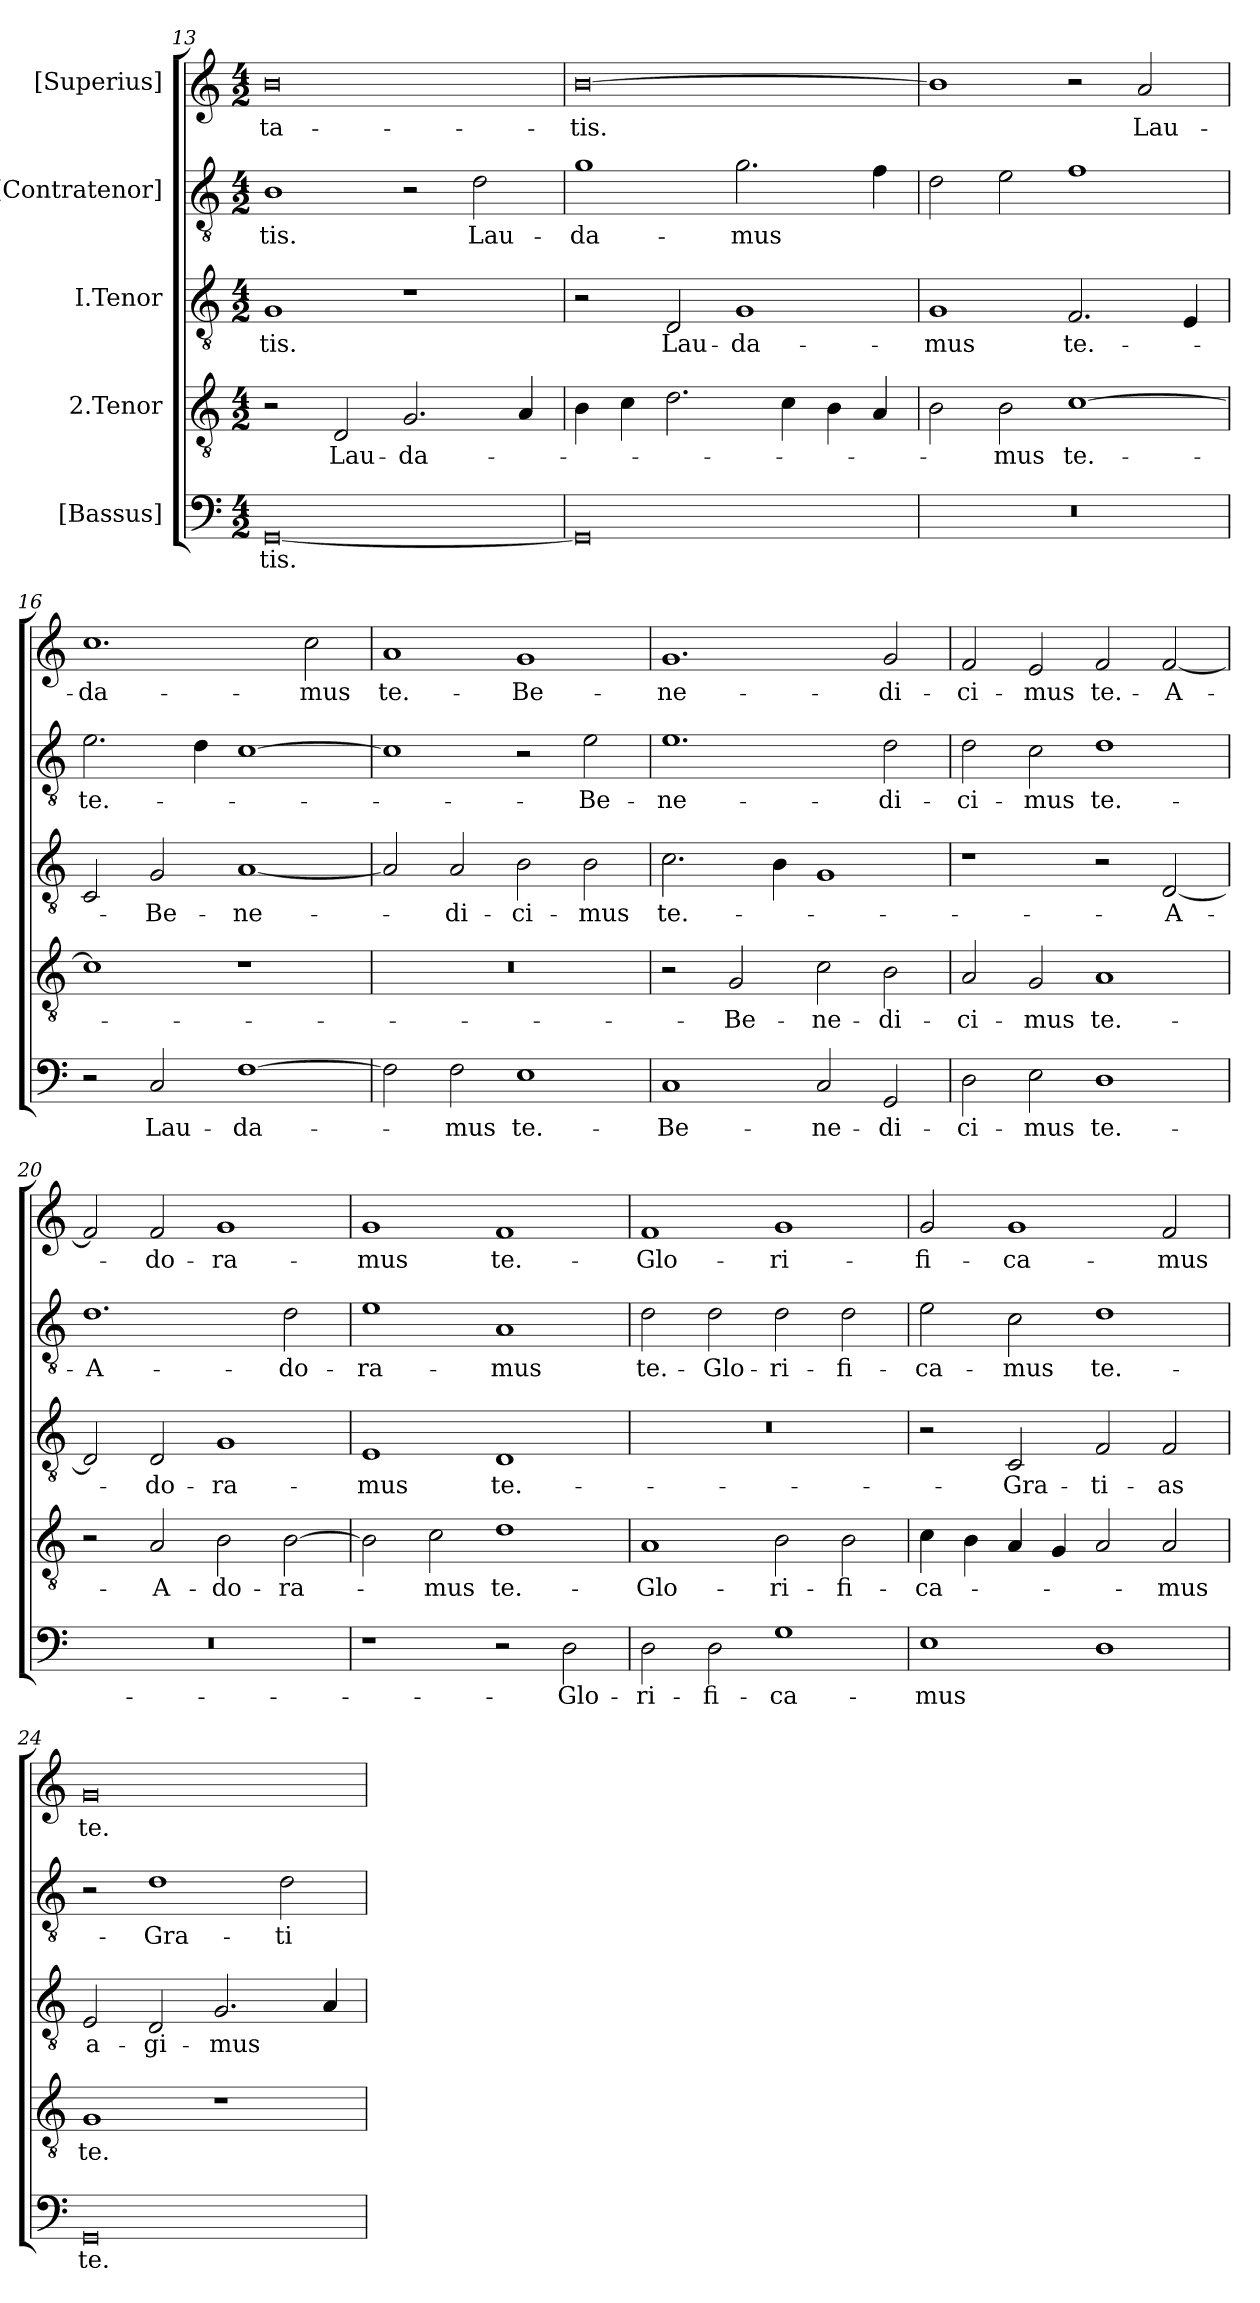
**kern	**text	**kern	**text	**kern	**text	**kern	**text	**kern	**text
*part5	*part5	*part4	*part4	*part3	*part3	*part2	*part2	*part1	*part1
*staff5	*staff5	*staff4	*staff4	*staff3	*staff3	*staff2	*staff2	*staff1	*staff1
*I"[Bassus]	*	*I"2.Tenor	*	*I"I.Tenor	*	*I"[Contratenor]	*	*I"[Superius]	*
*clefF4	*	*clefGv2	*	*clefGv2	*	*clefGv2	*	*clefG2	*
*k[]	*	*k[]	*	*k[]	*	*k[]	*	*k[]	*
*M4/2	*	*M4/2	*	*M4/2	*	*M4/2	*	*M4/2	*
=13	=13	=13	=13	=13	=13	=13	=13	=13	=13
[0GG/	-tis.	2r	.	1G/	-tis.	1B\	-tis.	0b\	-ta-
.	.	2D/	Lau-	.	.	.	.	.	.
.	.	2.G/	-da-	1r	.	2r	.	.	.
.	.	.	.	.	.	2d\	Lau-	.	.
.	.	4A/	.	.	.	.	.	.	.
=14	=14	=14	=14	=14	=14	=14	=14	=14	=14
0GG/]	.	4B\	.	2r	.	1g\	-da-	[0b\	-tis.
.	.	4c\	.	.	.	.	.	.	.
.	.	2.d\	.	2D/	Lau-	.	.	.	.
.	.	.	.	1G/	-da-	2.g\	-mus	.	.
.	.	4c\	.	.	.	.	.	.	.
.	.	4B\	.	.	.	.	.	.	.
.	.	4A/	.	.	.	4f\	.	.	.
=15	=15	=15	=15	=15	=15	=15	=15	=15	=15
0r	.	2B\	.	1G/	-mus	2d\	.	1b\]	.
.	.	2B\	-mus	.	.	2e\	.	.	.
.	.	[1c\	te.-	2.F/	te.-	1f\	.	2r	.
.	.	.	.	.	.	.	.	2a/	Lau-
.	.	.	.	4E/	.	.	.	.	.
=16	=16	=16	=16	=16	=16	=16	=16	=16	=16
2r	.	1c\]	.	2C/	.	2.e\	te.-	1.cc\	-da-
2C/	Lau-	.	.	2G/	Be-	.	.	.	.
.	.	.	.	.	.	4d\	.	.	.
[1F\	-da-	1r	.	[1A/	-ne-	[1c\	.	.	.
.	.	.	.	.	.	.	.	2cc\	-mus
=17	=17	=17	=17	=17	=17	=17	=17	=17	=17
2F\]	.	0r	.	2A/]	.	1c\]	.	1a/	te.-
2F\	-mus	.	.	2A/	-di-	.	.	.	.
1E\	te.-	.	.	2B\	-ci-	2r	.	1g/	Be-
.	.	.	.	2B\	-mus	2e\	Be-	.	.
=18	=18	=18	=18	=18	=18	=18	=18	=18	=18
1C/	Be-	2r	.	2.c\	te.-	1.e\	-ne-	1.g/	-ne-
.	.	2G/	Be-	.	.	.	.	.	.
.	.	.	.	4B\	.	.	.	.	.
2C/	-ne-	2c\	-ne-	1G/	.	.	.	.	.
2GG/	-di-	2B\	-di-	.	.	2d\	-di-	2g/	-di-
=19	=19	=19	=19	=19	=19	=19	=19	=19	=19
2D\	-ci-	2A/	-ci-	1r	.	2d\	-ci-	2f/	-ci-
2E\	-mus	2G/	-mus	.	.	2c\	-mus	2e/	-mus
1D\	te.-	1A/	te.-	2r	.	1d\	te.-	2f/	te.-
.	.	.	.	[2D/	A-	.	.	[2f/	A-
=20	=20	=20	=20	=20	=20	=20	=20	=20	=20
0r	.	2r	.	2D/]	.	1.d\	A-	2f/]	.
.	.	2A/	A-	2D/	-do-	.	.	2f/	-do-
.	.	2B\	-do-	1G/	-ra-	.	.	1g/	-ra-
.	.	[2B\	-ra-	.	.	2d\	-do-	.	.
=21	=21	=21	=21	=21	=21	=21	=21	=21	=21
1r	.	2B\]	.	1E/	-mus	1e\	-ra-	1g/	-mus
.	.	2c\	-mus	.	.	.	.	.	.
2r	.	1d\	te.-	1D/	te.-	1A/	-mus	1f/	te.-
2D\	Glo-	.	.	.	.	.	.	.	.
=22	=22	=22	=22	=22	=22	=22	=22	=22	=22
2D\	-ri-	1A/	Glo-	0r	.	2d\	te.-	1f/	Glo-
2D\	-fi-	.	.	.	.	2d\	Glo-	.	.
1G\	-ca-	2B\	-ri-	.	.	2d\	-ri-	1g/	-ri-
.	.	2B\	-fi-	.	.	2d\	-fi-	.	.
=23	=23	=23	=23	=23	=23	=23	=23	=23	=23
1E\	-mus	4c\	-ca-	2r	.	2e\	-ca-	2g/	-fi-
.	.	4B\	.	.	.	.	.	.	.
.	.	4A/	.	2C/	Gra-	2c\	-mus	1g/	-ca-
.	.	4G/	.	.	.	.	.	.	.
1D\	.	2A/	.	2F/	-ti-	1d\	te.-	.	.
.	.	2A/	-mus	2F/	-as	.	.	2f/	-mus
=24	=24	=24	=24	=24	=24	=24	=24	=24	=24
0GG/	te.-	1G/	te.-	2E/	a-	2r	.	0g/	te.-
.	.	.	.	2D/	-gi-	1d\	Gra-	.	.
.	.	1r	.	2.G/	-mus	.	.	.	.
.	.	.	.	.	.	2d\	-ti-	.	.
.	.	.	.	4A/	.	.	.	.	.
=	=	=	=	=	=	=	=	=	=
*-	*-	*-	*-	*-	*-	*-	*-	*-	*-
